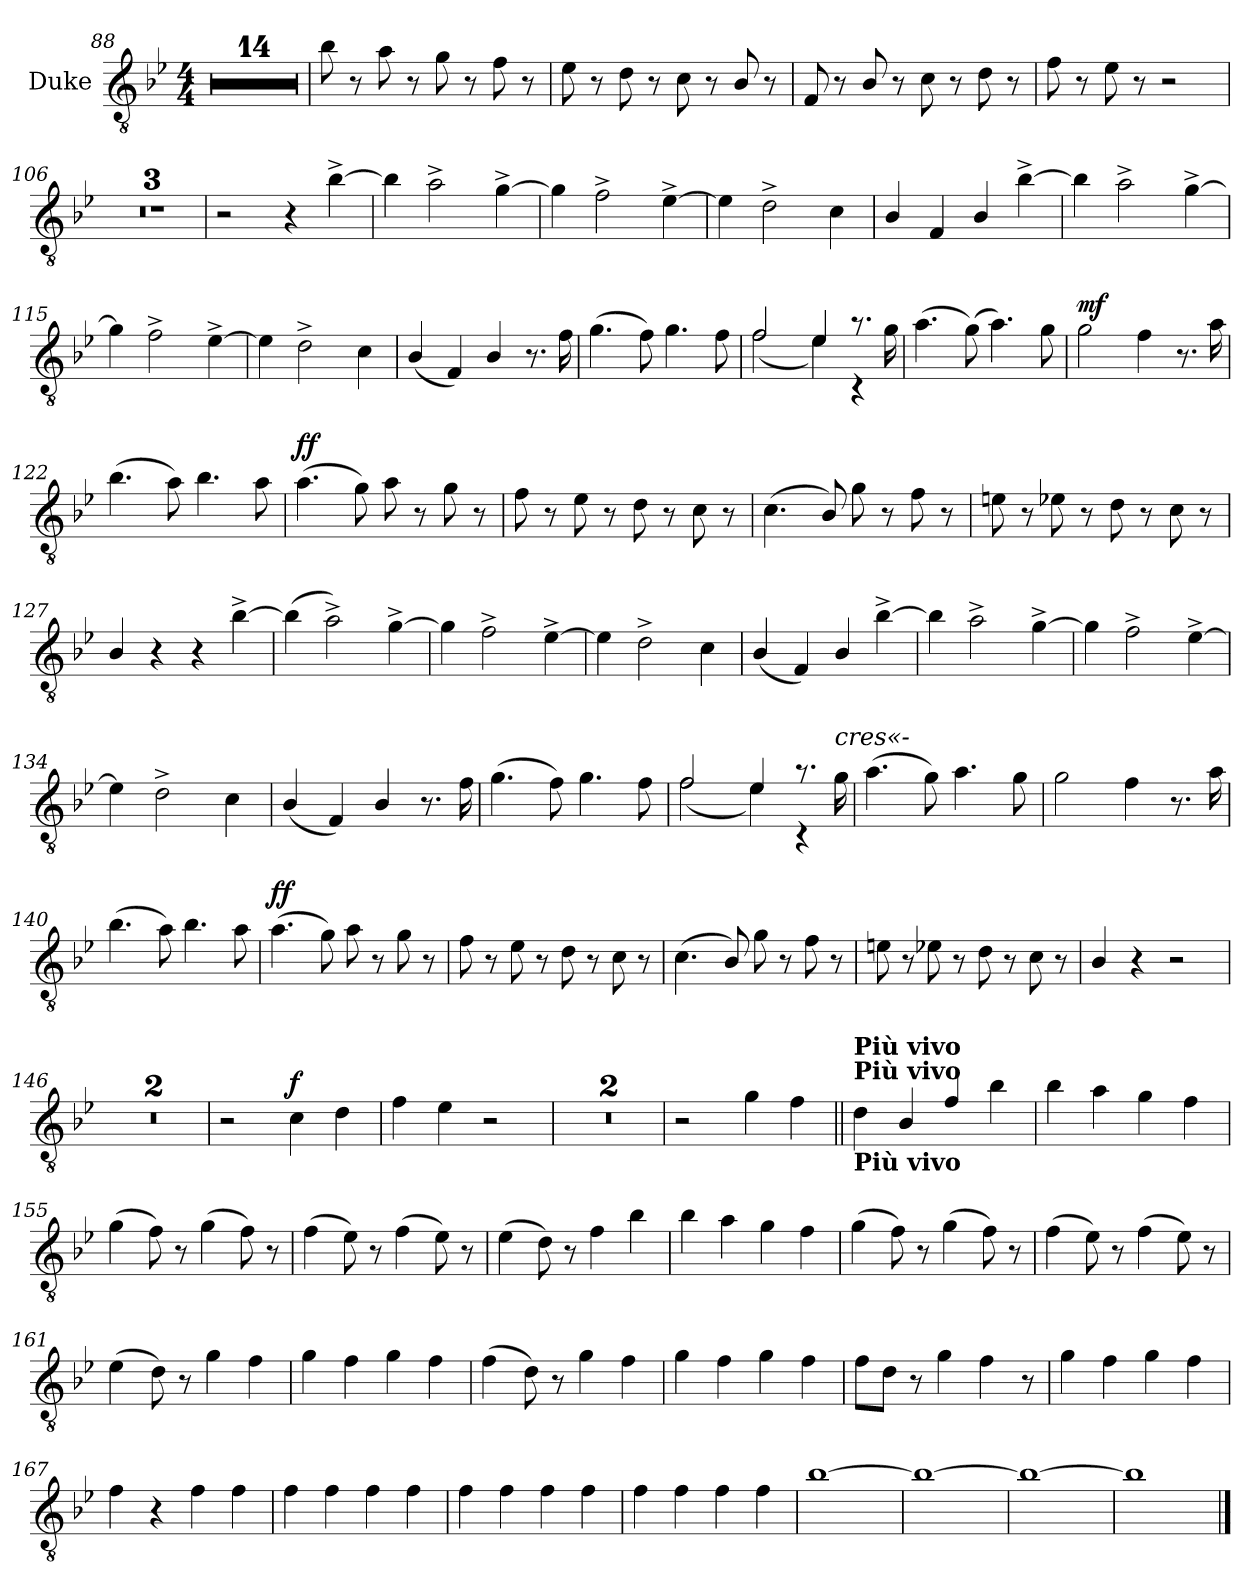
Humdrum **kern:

**kern	**dynam
*part1	*part1
*staff1	*staff1
*I"Duke	*
*I'Duke	*
*clefGv2	*
*ITrd1c2	*
*k[b-e-a-d-]	*
*A-:	*
*M4/4	*
=88	=88
1r	.
!!LO:PB:g=z
=89	=89
1r	.
=90	=90
1r	.
=91	=91
1r	.
=92	=92
1r	.
=93	=93
1r	.
!!LO:PB:g=z
=94	=94
1r	.
=95	=95
1r	.
=96	=96
1r	.
=97	=97
1r	.
=98	=98
1r	.
=99	=99
1r	.
!!LO:PB:g=z
=100	=100
1r	.
=101	=101
1r	.
=102	=102
8a-\	.
8r	.
8g\	.
8r	.
8f\	.
8r	.
8e-\	.
8r	.
=103	=103
8d-\	.
8r	.
8c\	.
8r	.
8B-\	.
8r	.
8A-/	.
8r	.
=104	=104
8E-/	.
8r	.
8A-/	.
8r	.
8B-\	.
8r	.
8c\	.
8r	.
=105	=105
8e-\	.
8r	.
8d-\	.
8r	.
2r	.
!!LO:PB:g=z
=106	=106
1r	.
=107	=107
1r	.
=108	=108
1r	.
=109	=109
2r	.
4r	.
[4a-^\	.
=110	=110
4a-\]	.
2g^\	.
[4f^\	.
!!LO:PB:g=z
=111	=111
4f\]	.
2e-^\	.
[4d-^\	.
=112	=112
4d-\]	.
2c^\	.
4B-\	.
=113	=113
4A-/	.
4E-/	.
4A-/	.
[4a-^\	.
!!LO:PB:g=z
=114	=114
4a-\]	.
2g^\	.
[4f^\	.
=115	=115
4f\]	.
2e-^\	.
[4d-^\	.
=116	=116
4d-\]	.
2c^\	.
4B-\	.
=117	=117
(4A-/	.
4E-/)	.
4A-/	.
8.r	.
16e-\	.
!!LO:PB:g=z
=118	=118
(>4.f\	.
8e-\)	.
4.f\	.
8e-\	.
=119	=119
*^	*
2e-/	(2e-\	.
4d-/	4d-\)	.
8.ra	4rC	.
16f\	.	.
*v	*v	*
=120	=120
(>4.g\	.
(>8f\)	.
4.g\)	.
8f\	.
=121	=121
!	!LO:DY:a
2f\	mf
4e-\	.
8.r	.
16g\	.
=122	=122
(>4.a-\	.
8g\)	.
4.a-\	.
8g\	.
!!LO:PB:g=z
=123	=123
!	!LO:DY:a
(>4.g\	ff
8f\)	.
8g\	.
8r	.
8f\	.
8r	.
=124	=124
8e-\	.
8r	.
8d-\	.
8r	.
8c\	.
8r	.
8B-\	.
8r	.
=125	=125
(>4.B-\	.
8A-/)	.
8f\	.
8r	.
8e-\	.
8r	.
=126	=126
8dn\	.
8r	.
8d-X\	.
8r	.
8c\	.
8r	.
8B-\	.
8r	.
=127	=127
4A-/	.
4r	.
4r	.
[4a-^\	.
!!LO:PB:g=z
=128	=128
(>4a-\]	.
2g^\)	.
[4f^\	.
=129	=129
4f\]	.
2e-^\	.
[4d-^\	.
=130	=130
4d-\]	.
2c^\	.
4B-\	.
!!LO:PB:g=z
=131	=131
(4A-/	.
4E-/)	.
4A-/	.
[4a-^\	.
!!LO:PB:g=z
=132	=132
4a-\]	.
2g^\	.
[4f^\	.
=133	=133
4f\]	.
2e-^\	.
[4d-^\	.
=134	=134
4d-\]	.
2c^\	.
4B-\	.
=135	=135
(4A-/	.
4E-/)	.
4A-/	.
8.r	.
16e-\	.
!!LO:PB:g=z
=136	=136
(>4.f\	.
8e-\)	.
4.f\	.
8e-\	.
=137	=137
*^	*
2e-/	(2e-\	.
4d-/	4d-\)	.
8.ra	4rC	.
!LO:TX:a:i:t=cres«-	!	!
16f\	.	.
*v	*v	*
=138	=138
(>4.g\	.
8f\)	.
4.g\	.
8f\	.
=139	=139
2f\	.
4e-\	.
8.r	.
16g\	.
=140	=140
(>4.a-\	.
8g\)	.
4.a-\	.
8g\	.
!!LO:PB:g=z
=141	=141
!	!LO:DY:a
(>4.g\	ff
8f\)	.
8g\	.
8r	.
8f\	.
8r	.
=142	=142
8e-\	.
8r	.
8d-\	.
8r	.
8c\	.
8r	.
8B-\	.
8r	.
=143	=143
(>4.B-\	.
8A-/)	.
8f\	.
8r	.
8e-\	.
8r	.
=144	=144
8dn\	.
8r	.
8d-X\	.
8r	.
8c\	.
8r	.
8B-\	.
8r	.
!!LO:PB:g=z
=145	=145
4A-/	.
4r	.
2r	.
=146	=146
1r	.
=147	=147
1r	.
=148	=148
2r	.
!	!LO:DY:a
4B-\	f
4c\	.
=149	=149
4e-\	.
4d-\	.
2r	.
!!LO:PB:g=z
=150	=150
1r	.
=151	=151
1r	.
=152	=152
2r	.
4f\	.
4e-\	.
=153||	=153||
*MM288	*
!LO:TX:b:B:t=Più vivo	!
!LO:TX:a:B:t=Più vivo	!
!LO:TX:a:B:t=Più vivo	!
4c\	.
4A-/	.
4e-/	.
4a-\	.
=154	=154
4a-\	.
4g\	.
4f\	.
4e-\	.
!!LO:PB:g=z
=155	=155
(>4f\	.
8e-\)	.
8r	.
(>4f\	.
8e-\)	.
8r	.
=156	=156
(>4e-\	.
8d-\)	.
8r	.
(>4e-\	.
8d-\)	.
8r	.
=157	=157
(>4d-\	.
8c\)	.
8r	.
4e-\	.
4a-\	.
!!LO:PB:g=z
=158	=158
4a-\	.
4g\	.
4f\	.
4e-\	.
=159	=159
(>4f\	.
8e-\)	.
8r	.
(>4f\	.
8e-\)	.
8r	.
=160	=160
(>4e-\	.
8d-\)	.
8r	.
(>4e-\	.
8d-\)	.
8r	.
=161	=161
(>4d-\	.
8c\)	.
8r	.
4f\	.
4e-\	.
!!LO:PB:g=z
=162	=162
4f\	.
4e-\	.
4f\	.
4e-\	.
!!LO:PB:g=z
=163	=163
(>4e-\	.
8c\)	.
8r	.
4f\	.
4e-\	.
=164	=164
4f\	.
4e-\	.
4f\	.
4e-\	.
=165	=165
8e-\L	.
8c\J	.
8r	.
4f\	.
4e-\	.
8r	.
=166	=166
4f\	.
4e-\	.
4f\	.
4e-\	.
!!LO:PB:g=z
=167	=167
4e-\	.
4r	.
4e-\	.
4e-\	.
=168	=168
4e-\	.
4e-\	.
4e-\	.
4e-\	.
=169	=169
4e-\	.
4e-\	.
4e-\	.
4e-\	.
=170	=170
4e-\	.
4e-\	.
4e-\	.
4e-\	.
=171	=171
[1a-	.
!!LO:PB:g=z
=172	=172
1a-_	.
=173	=173
1a-_	.
=174	=174
1a-]	.
==	==
*-	*-
